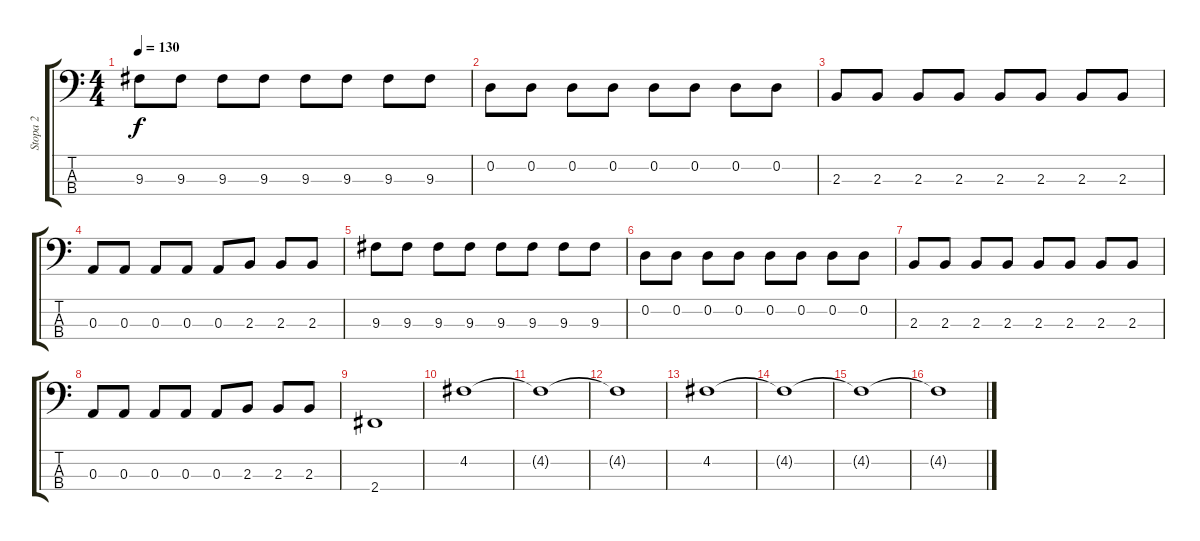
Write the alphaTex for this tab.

\track ("Stopa 2" "Stopa 2") {instrument electricbassfinger}
\staff {score tabs}
\tuning (G2 D2 A1 E1) {hide}
\ts (4 4)
\tempo 130
\clef f4
\ks c
9.3.8{dy f} 9.3.8 9.3.8 9.3.8 9.3.8 9.3.8 9.3.8 9.3.8 |
0.2.8 0.2.8 0.2.8 0.2.8 0.2.8 0.2.8 0.2.8 0.2.8 |
2.3.8 2.3.8 2.3.8 2.3.8 2.3.8 2.3.8 2.3.8 2.3.8 |
0.3.8 0.3.8 0.3.8 0.3.8 0.3.8 2.3.8 2.3.8 2.3.8 |
9.3.8 9.3.8 9.3.8 9.3.8 9.3.8 9.3.8 9.3.8 9.3.8 |
0.2.8 0.2.8 0.2.8 0.2.8 0.2.8 0.2.8 0.2.8 0.2.8 |
2.3.8 2.3.8 2.3.8 2.3.8 2.3.8 2.3.8 2.3.8 2.3.8 |
0.3.8 0.3.8 0.3.8 0.3.8 0.3.8 2.3.8 2.3.8 2.3.8 |
2.4.1 |
4.2.1 |
4.2{t}.1 |
4.2{t}.1 |
4.2.1 |
4.2{t}.1 |
4.2{t}.1 |
4.2{t}.1
